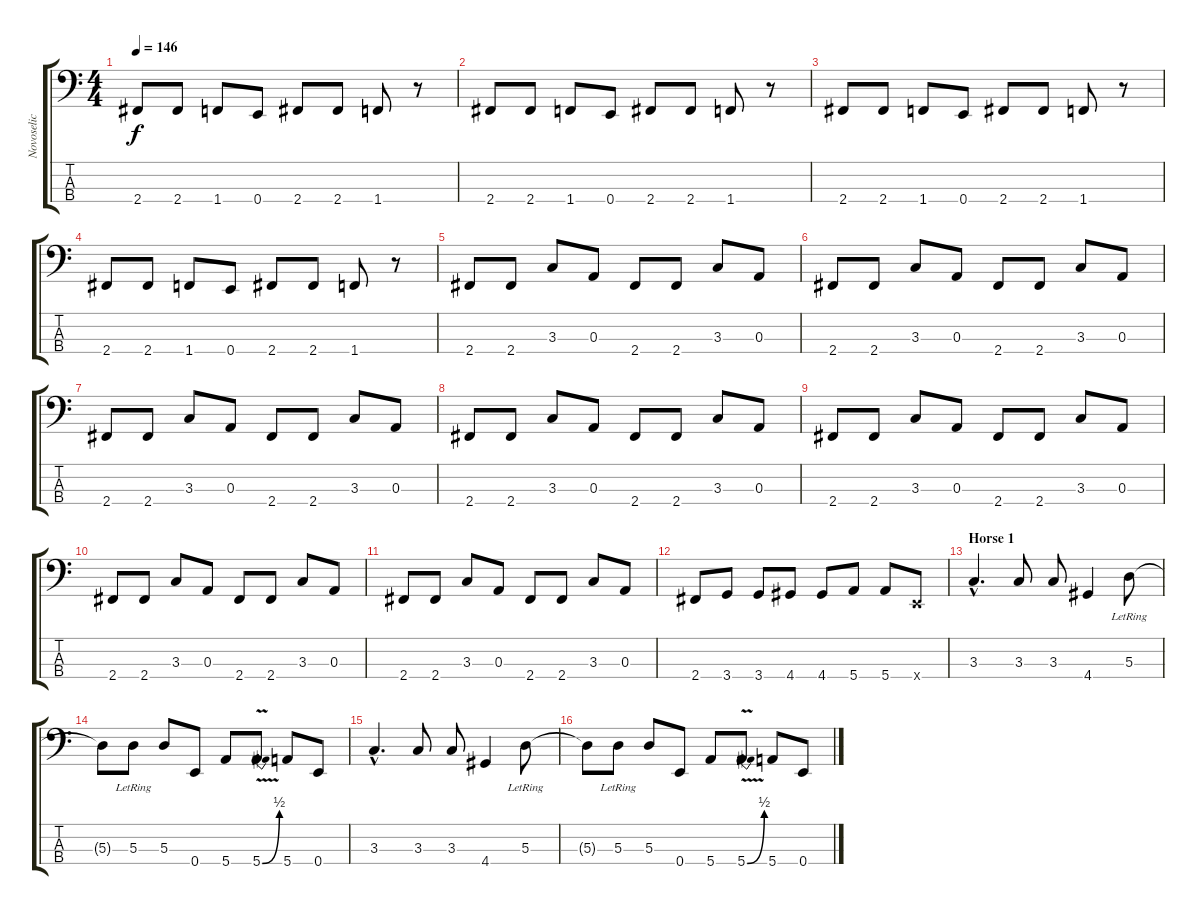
\track ("Novoselic" "Novoselic") {instrument electricbasspick}
\staff {score tabs}
\tuning (G2 D2 A1 E1) {hide}
\ts (4 4)
\tempo 146
\clef f4
\ks c
2.4.8{dy f} 2.4.8 1.4.8 0.4.8 2.4.8 2.4.8 1.4.8 r.8 |
2.4.8 2.4.8 1.4.8 0.4.8 2.4.8 2.4.8 1.4.8 r.8 |
2.4.8 2.4.8 1.4.8 0.4.8 2.4.8 2.4.8 1.4.8 r.8 |
2.4.8 2.4.8 1.4.8 0.4.8 2.4.8 2.4.8 1.4.8 r.8 |
2.4.8 2.4.8 3.3.8 0.3.8 2.4.8 2.4.8 3.3.8 0.3.8 |
2.4.8 2.4.8 3.3.8 0.3.8 2.4.8 2.4.8 3.3.8 0.3.8 |
2.4.8 2.4.8 3.3.8 0.3.8 2.4.8 2.4.8 3.3.8 0.3.8 |
2.4.8 2.4.8 3.3.8 0.3.8 2.4.8 2.4.8 3.3.8 0.3.8 |
2.4.8 2.4.8 3.3.8 0.3.8 2.4.8 2.4.8 3.3.8 0.3.8 |
2.4.8 2.4.8 3.3.8 0.3.8 2.4.8 2.4.8 3.3.8 0.3.8 |
2.4.8 2.4.8 3.3.8 0.3.8 2.4.8 2.4.8 3.3.8 0.3.8 |
2.4.8 3.4.8 3.4.8 4.4.8 4.4.8 5.4.8 5.4.8 0.4{x}.8 |
\section ("" "Horse 1")
3.3{hac}.4{d} 3.3.8 3.3.8 4.4.4 5.3{lr}.8 |
5.3{t}.8 5.3{lr}.8 5.3.8 0.4.8 5.4.8 5.4{be (bend 0 0 60 2) v}.8 5.4.8 0.4.8 |
3.3{hac}.4{d} 3.3.8 3.3.8 4.4.4 5.3{lr}.8 |
5.3{t}.8 5.3{lr}.8 5.3.8 0.4.8 5.4.8 5.4{be (bend 0 0 60 2) v}.8 5.4.8 0.4.8
